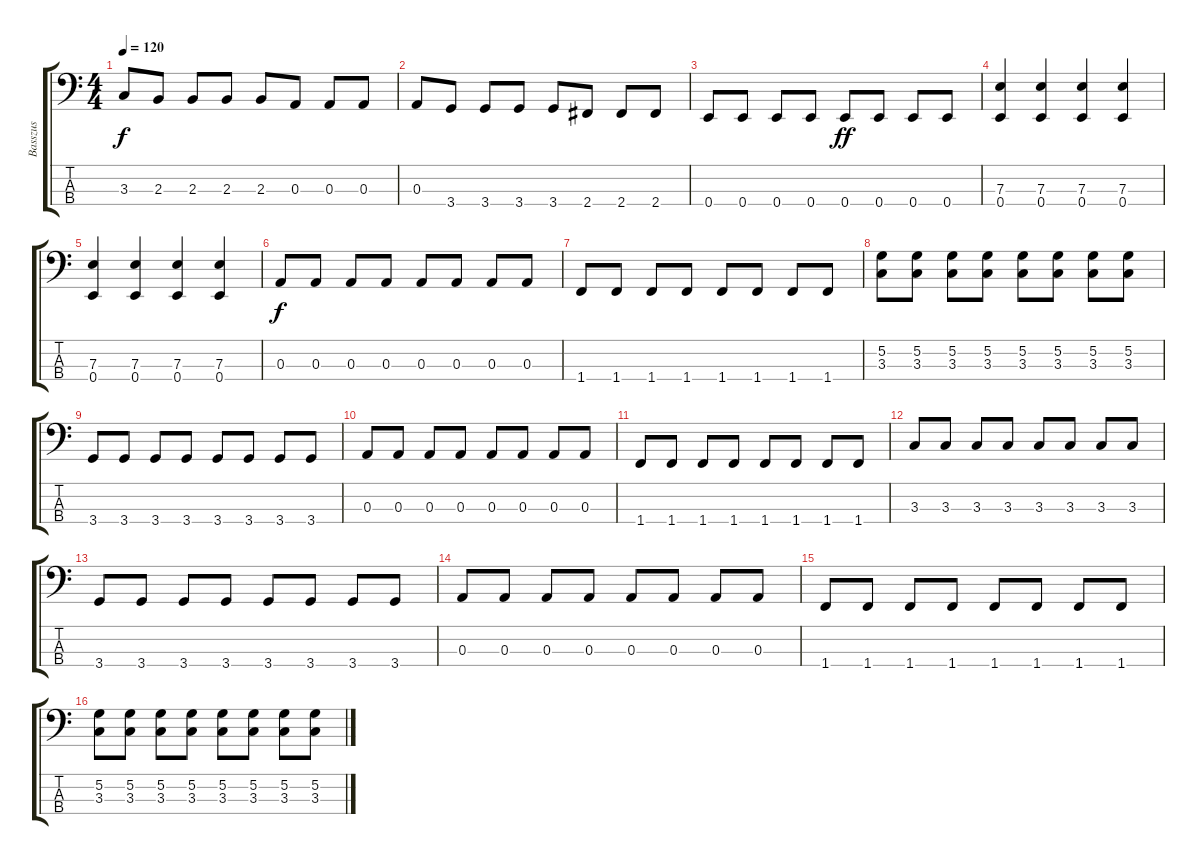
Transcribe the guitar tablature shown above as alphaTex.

\track ("Basszus" "Basszus") {instrument electricbassfinger}
\staff {score tabs}
\tuning (G2 D2 A1 E1) {hide}
\ts (4 4)
\tempo 120
\clef f4
\ks c
3.3.8{dy f} 2.3.8 2.3.8 2.3.8 2.3.8 0.3.8 0.3.8 0.3.8 |
0.3.8 3.4.8 3.4.8 3.4.8 3.4.8 2.4.8 2.4.8 2.4.8 |
0.4.8 0.4.8 0.4.8 0.4.8 0.4.8{dy ff} 0.4.8 0.4.8 0.4.8 |
(7.3 0.4).4 (7.3 0.4).4 (7.3 0.4).4 (7.3 0.4).4 |
(7.3 0.4).4 (7.3 0.4).4 (7.3 0.4).4 (7.3 0.4).4 |
0.3.8{dy f} 0.3.8 0.3.8 0.3.8 0.3.8 0.3.8 0.3.8 0.3.8 |
1.4.8 1.4.8 1.4.8 1.4.8 1.4.8 1.4.8 1.4.8 1.4.8 |
(5.2 3.3).8 (5.2 3.3).8 (5.2 3.3).8 (5.2 3.3).8 (5.2 3.3).8 (5.2 3.3).8 (5.2 3.3).8 (5.2 3.3).8 |
3.4.8 3.4.8 3.4.8 3.4.8 3.4.8 3.4.8 3.4.8 3.4.8 |
0.3.8 0.3.8 0.3.8 0.3.8 0.3.8 0.3.8 0.3.8 0.3.8 |
1.4.8 1.4.8 1.4.8 1.4.8 1.4.8 1.4.8 1.4.8 1.4.8 |
3.3.8 3.3.8 3.3.8 3.3.8 3.3.8 3.3.8 3.3.8 3.3.8 |
3.4.8 3.4.8 3.4.8 3.4.8 3.4.8 3.4.8 3.4.8 3.4.8 |
0.3.8 0.3.8 0.3.8 0.3.8 0.3.8 0.3.8 0.3.8 0.3.8 |
1.4.8 1.4.8 1.4.8 1.4.8 1.4.8 1.4.8 1.4.8 1.4.8 |
(5.2 3.3).8 (5.2 3.3).8 (5.2 3.3).8 (5.2 3.3).8 (5.2 3.3).8 (5.2 3.3).8 (5.2 3.3).8 (5.2 3.3).8
